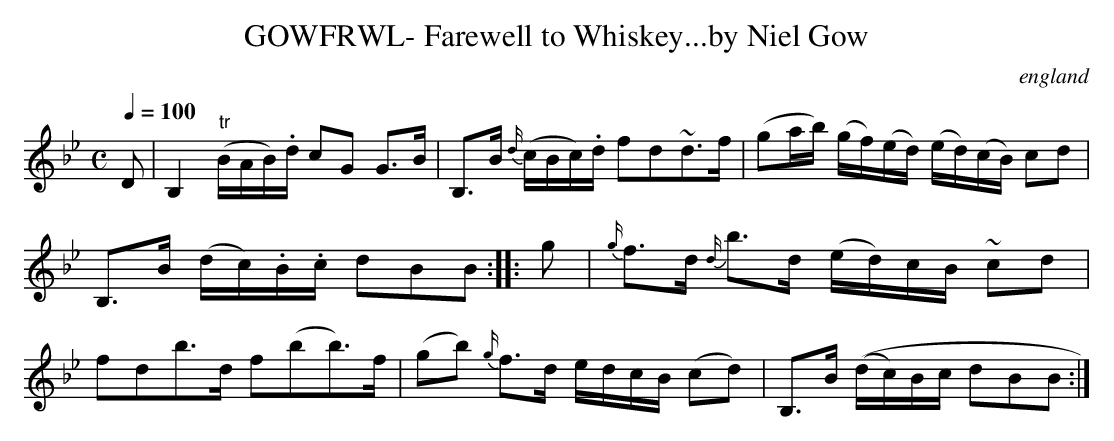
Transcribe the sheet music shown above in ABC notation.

X:1
T:GOWFRWL- Farewell to Whiskey...by Niel Gow
O:england
Q:1/4=100
L:1/8
M:C
K:Bb
D|B,2 "tr"(B/A/B/).d/ cG G3/2B/|\
B,3/2B/ {d/}(c/B/c/).d/ fd~d3/2f/|\
(ga/b/) (g/f/)(e/d/) (e/d/)(c/B/) cd|B,3/2B/ (d/c/).B/.c/ dBB::\
g|{g/}f3/2d/ {d/}b3/2d/ (e/d/)c/B/ ~cd|fdb3/2d/ f(bb3/2)f/|\
(gb) {g/}f3/2d/ e/d/c/B/ (cd)|B,3/2B/ ((d/c/)B/c/ dBB:|]
